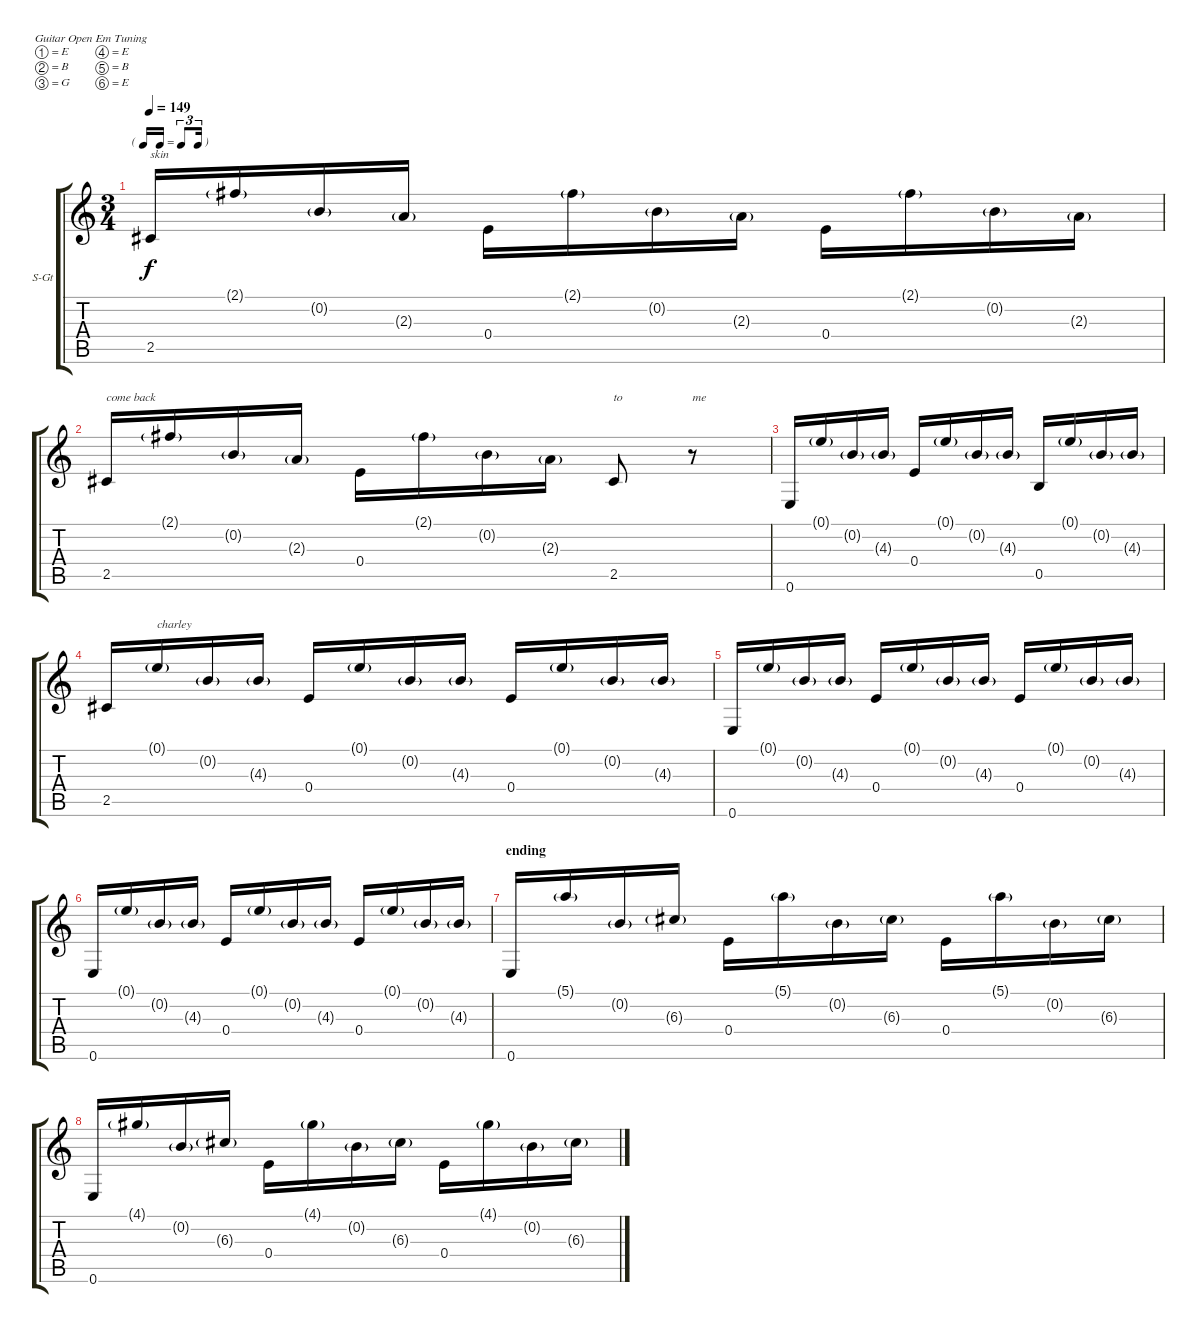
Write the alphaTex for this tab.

\defaultSystemsLayout 4
\bracketExtendMode groupsimilarinstruments
\firstSystemTrackNameOrientation horizontal
\otherSystemsTrackNameOrientation horizontal
\track ("Steel Guitar" "S-Gt") {instrument acousticguitarsteel}
\staff {score tabs}
\tuning (E4 B3 G3 E3 B2 E2)
\ts (3 4)
\tf triplet16th
\tempo 149
\clef g2
\scale
0.960908
\ks c
2.5.16{txt "skin" dy f} 2.1{g}.16 0.2{g}.16 2.3{g}.16 0.4.16 2.1{g}.16 0.2{g}.16 2.3{g}.16 0.4.16 2.1{g}.16 0.2{g}.16 2.3{g}.16 |
\scale
1.07818 2.5.16{txt "come back"} 2.1{g}.16 0.2{g}.16 2.3{g}.16 0.4.16 2.1{g}.16 0.2{g}.16 2.3{g}.16 2.5.8{txt "to"} r.8{txt "me"} |
\scale
0.960908 0.6.16 0.1{g}.16 0.2{g}.16 4.3{g}.16 0.4.16 0.1{g}.16 0.2{g}.16 4.3{g}.16 0.5.16 0.1{g}.16 0.2{g}.16 4.3{g}.16 |
\scale
0.960908 2.5.16 0.1{g}.16{txt "charley"} 0.2{g}.16 4.3{g}.16 0.4.16 0.1{g}.16 0.2{g}.16 4.3{g}.16 0.4.16 0.1{g}.16 0.2{g}.16 4.3{g}.16 |
\scale
1.11728 0.6.16 0.1{g}.16 0.2{g}.16 4.3{g}.16 0.4.16 0.1{g}.16 0.2{g}.16 4.3{g}.16 0.4.16 0.1{g}.16 0.2{g}.16 4.3{g}.16 |
\scale
0.960908 0.6.16 0.1{g}.16 0.2{g}.16 4.3{g}.16 0.4.16 0.1{g}.16 0.2{g}.16 4.3{g}.16 0.4.16 0.1{g}.16 0.2{g}.16 4.3{g}.16 |
\section ("" "ending")
\scale
0.960908 0.6.16 5.1{g}.16 0.2{g}.16 6.3{g}.16 0.4.16 5.1{g}.16 0.2{g}.16 6.3{g}.16 0.4.16 5.1{g}.16 0.2{g}.16 6.3{g}.16 |
\scale
0.960908 0.6.16 4.1{g}.16 0.2{g}.16 6.3{g}.16 0.4.16 4.1{g}.16 0.2{g}.16 6.3{g}.16 0.4.16 4.1{g}.16 0.2{g}.16 6.3{g}.16
